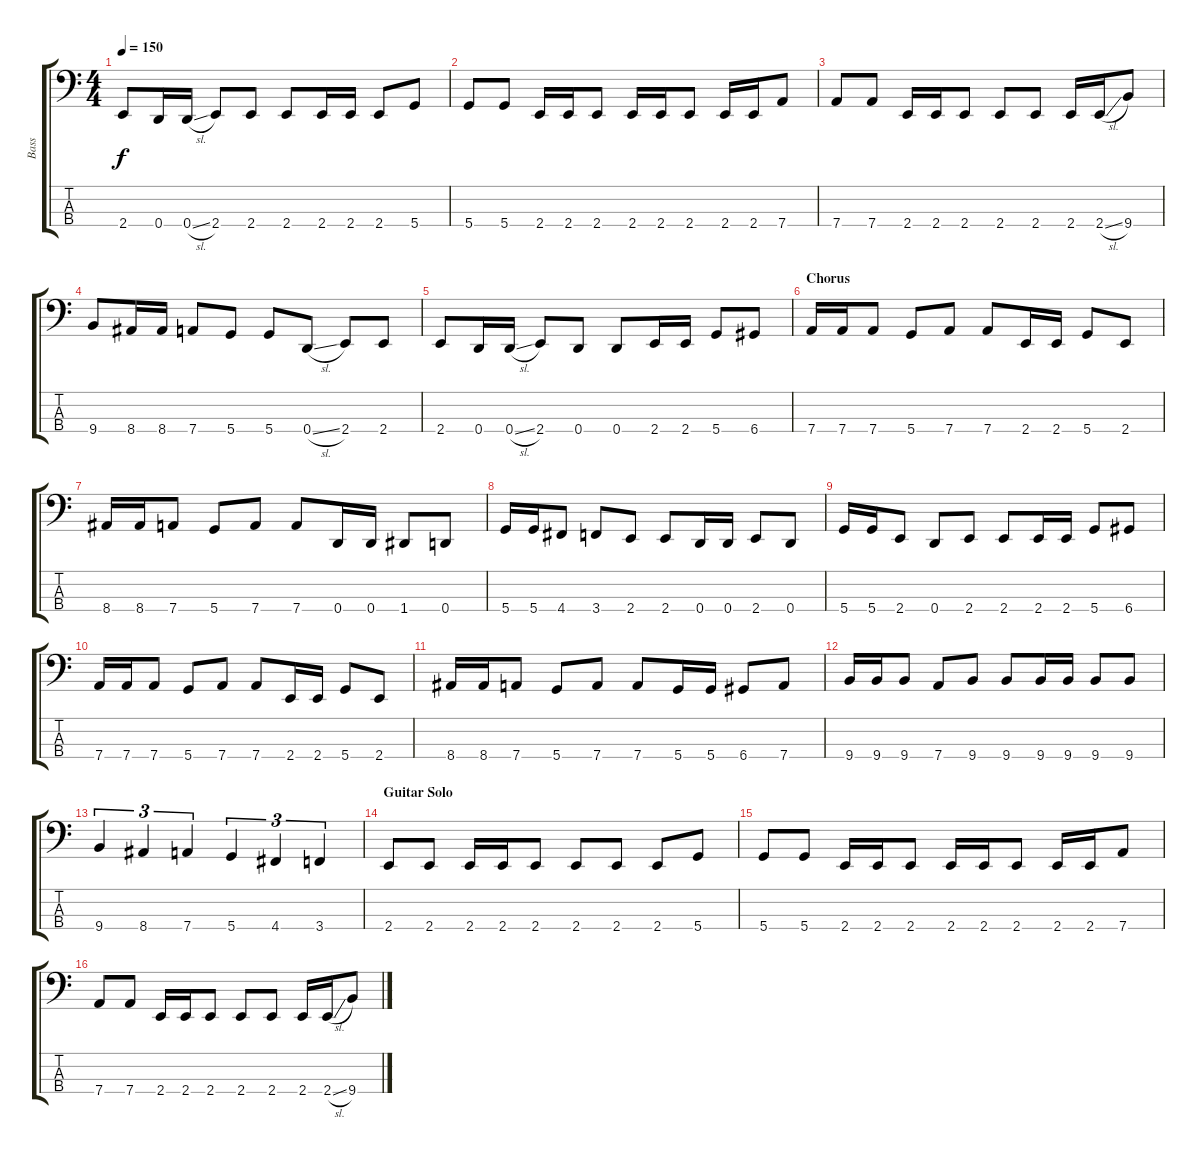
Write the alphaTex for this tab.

\track ("Bass" "Bass") {instrument electricbasspick}
\staff {score tabs}
\tuning (G2 D2 A1 D1) {hide}
\ts (4 4)
\tempo 150
\clef f4
\ks c
2.4.8{dy f} 0.4.16 0.4{sl}.16 2.4.8 2.4.8 2.4.8 2.4.16 2.4.16 2.4.8 5.4.8 |
5.4.8 5.4.8 2.4.16 2.4.16 2.4.8 2.4.16 2.4.16 2.4.8 2.4.16 2.4.16 7.4.8 |
7.4.8 7.4.8 2.4.16 2.4.16 2.4.8 2.4.8 2.4.8 2.4.16 2.4{sl}.16 9.4.8 |
9.4.8 8.4.16 8.4.16 7.4.8 5.4.8 5.4.8 0.4{sl}.8 2.4.8 2.4.8 |
2.4.8 0.4.16 0.4{sl}.16 2.4.8 0.4.8 0.4.8 2.4.16 2.4.16 5.4.8 6.4.8 |
\section ("" "Chorus")
7.4.16 7.4.16 7.4.8 5.4.8 7.4.8 7.4.8 2.4.16 2.4.16 5.4.8 2.4.8 |
8.4.16 8.4.16 7.4.8 5.4.8 7.4.8 7.4.8 0.4.16 0.4.16 1.4.8 0.4.8 |
5.4.16 5.4.16 4.4.8 3.4.8 2.4.8 2.4.8 0.4.16 0.4.16 2.4.8 0.4.8 |
5.4.16 5.4.16 2.4.8 0.4.8 2.4.8 2.4.8 2.4.16 2.4.16 5.4.8 6.4.8 |
7.4.16 7.4.16 7.4.8 5.4.8 7.4.8 7.4.8 2.4.16 2.4.16 5.4.8 2.4.8 |
8.4.16 8.4.16 7.4.8 5.4.8 7.4.8 7.4.8 5.4.16 5.4.16 6.4.8 7.4.8 |
9.4.16 9.4.16 9.4.8 7.4.8 9.4.8 9.4.8 9.4.16 9.4.16 9.4.8 9.4.8 |
9.4.4{tu (3 2)} 8.4.4{tu (3 2)} 7.4.4{tu (3 2)} 5.4.4{tu (3 2)} 4.4.4{tu (3 2)} 3.4.4{tu (3 2)} |
\section ("" "Guitar Solo")
2.4.8 2.4.8 2.4.16 2.4.16 2.4.8 2.4.8 2.4.8 2.4.8 5.4.8 |
5.4.8 5.4.8 2.4.16 2.4.16 2.4.8 2.4.16 2.4.16 2.4.8 2.4.16 2.4.16 7.4.8 |
7.4.8 7.4.8 2.4.16 2.4.16 2.4.8 2.4.8 2.4.8 2.4.16 2.4{sl}.16 9.4.8
